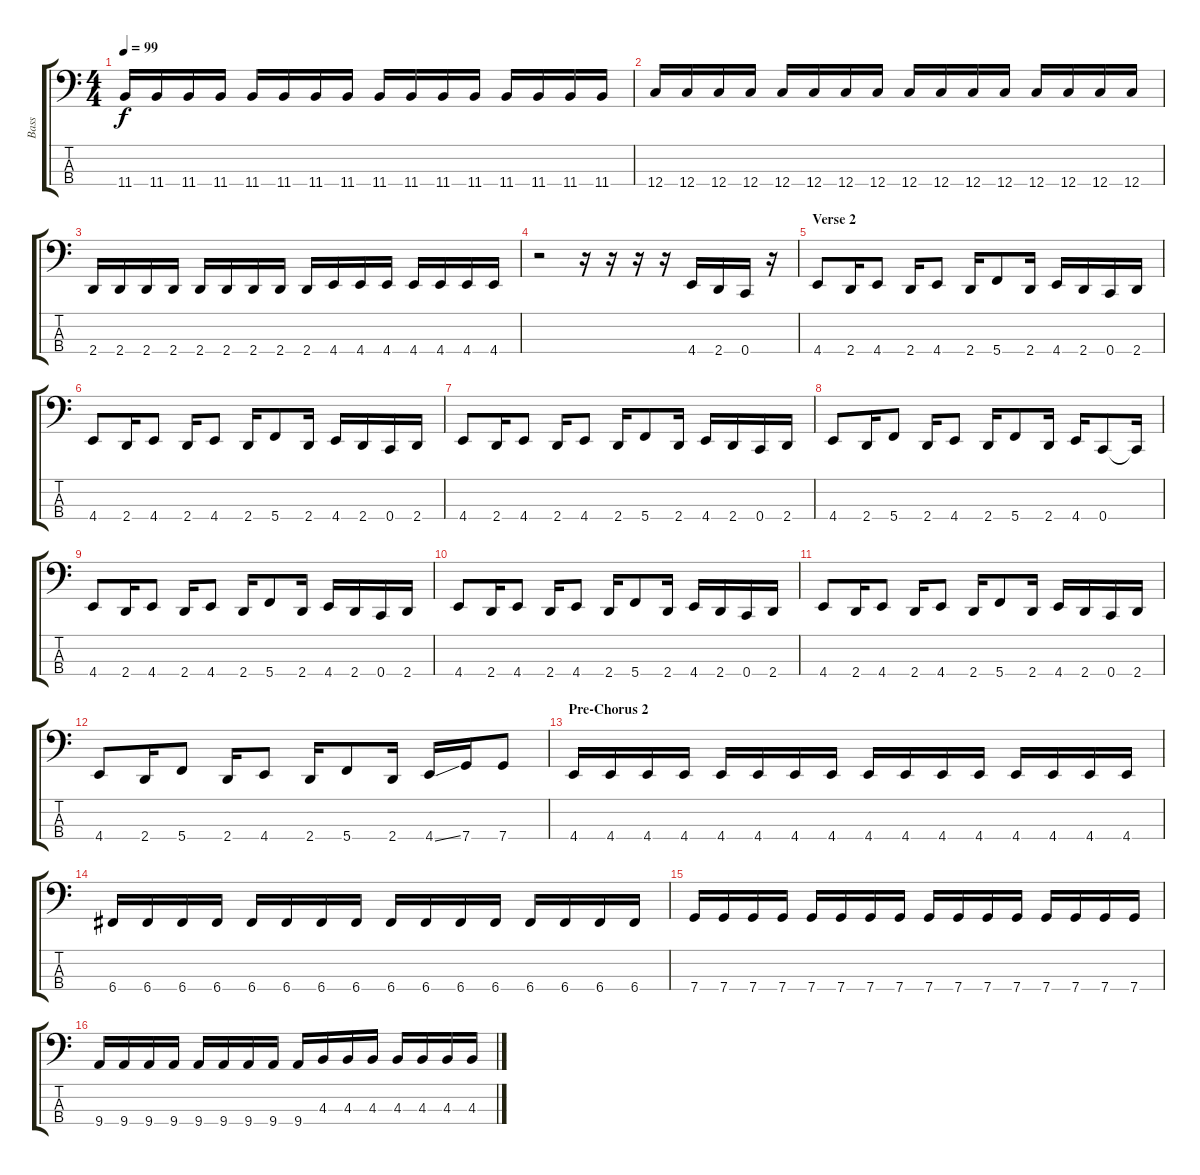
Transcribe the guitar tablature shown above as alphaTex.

\track ("Bass" "Bass") {instrument electricbassfinger}
\staff {score tabs}
\tuning (F2 C2 G1 C1) {hide}
\ts (4 4)
\tempo 99
\clef f4
\ks c
11.4.16{dy f} 11.4.16 11.4.16 11.4.16 11.4.16 11.4.16 11.4.16 11.4.16 11.4.16 11.4.16 11.4.16 11.4.16 11.4.16 11.4.16 11.4.16 11.4.16 |
12.4.16 12.4.16 12.4.16 12.4.16 12.4.16 12.4.16 12.4.16 12.4.16 12.4.16 12.4.16 12.4.16 12.4.16 12.4.16 12.4.16 12.4.16 12.4.16 |
2.4.16 2.4.16 2.4.16 2.4.16 2.4.16 2.4.16 2.4.16 2.4.16 2.4.16 4.4.16 4.4.16 4.4.16 4.4.16 4.4.16 4.4.16 4.4.16 |
r.2 r.16 r.16 r.16 r.16 4.4.16 2.4.16 0.4.16 r.16 |
\section ("" "Verse 2")
4.4.8 2.4.16 4.4.8 2.4.16 4.4.8 2.4.16 5.4.8 2.4.16 4.4.16 2.4.16 0.4.16 2.4.16 |
4.4.8 2.4.16 4.4.8 2.4.16 4.4.8 2.4.16 5.4.8 2.4.16 4.4.16 2.4.16 0.4.16 2.4.16 |
4.4.8 2.4.16 4.4.8 2.4.16 4.4.8 2.4.16 5.4.8 2.4.16 4.4.16 2.4.16 0.4.16 2.4.16 |
4.4.8 2.4.16 5.4.8 2.4.16 4.4.8 2.4.16 5.4.8 2.4.16 4.4.16 0.4.8 0.4{t}.16 |
4.4.8 2.4.16 4.4.8 2.4.16 4.4.8 2.4.16 5.4.8 2.4.16 4.4.16 2.4.16 0.4.16 2.4.16 |
4.4.8 2.4.16 4.4.8 2.4.16 4.4.8 2.4.16 5.4.8 2.4.16 4.4.16 2.4.16 0.4.16 2.4.16 |
4.4.8 2.4.16 4.4.8 2.4.16 4.4.8 2.4.16 5.4.8 2.4.16 4.4.16 2.4.16 0.4.16 2.4.16 |
4.4.8 2.4.16 5.4.8 2.4.16 4.4.8 2.4.16 5.4.8 2.4.16 4.4{ss}.16 7.4.16 7.4.8 |
\section ("" "Pre-Chorus 2")
4.4.16 4.4.16 4.4.16 4.4.16 4.4.16 4.4.16 4.4.16 4.4.16 4.4.16 4.4.16 4.4.16 4.4.16 4.4.16 4.4.16 4.4.16 4.4.16 |
6.4.16 6.4.16 6.4.16 6.4.16 6.4.16 6.4.16 6.4.16 6.4.16 6.4.16 6.4.16 6.4.16 6.4.16 6.4.16 6.4.16 6.4.16 6.4.16 |
7.4.16 7.4.16 7.4.16 7.4.16 7.4.16 7.4.16 7.4.16 7.4.16 7.4.16 7.4.16 7.4.16 7.4.16 7.4.16 7.4.16 7.4.16 7.4.16 |
9.4.16 9.4.16 9.4.16 9.4.16 9.4.16 9.4.16 9.4.16 9.4.16 9.4.16 4.3.16 4.3.16 4.3.16 4.3.16 4.3.16 4.3.16 4.3.16
